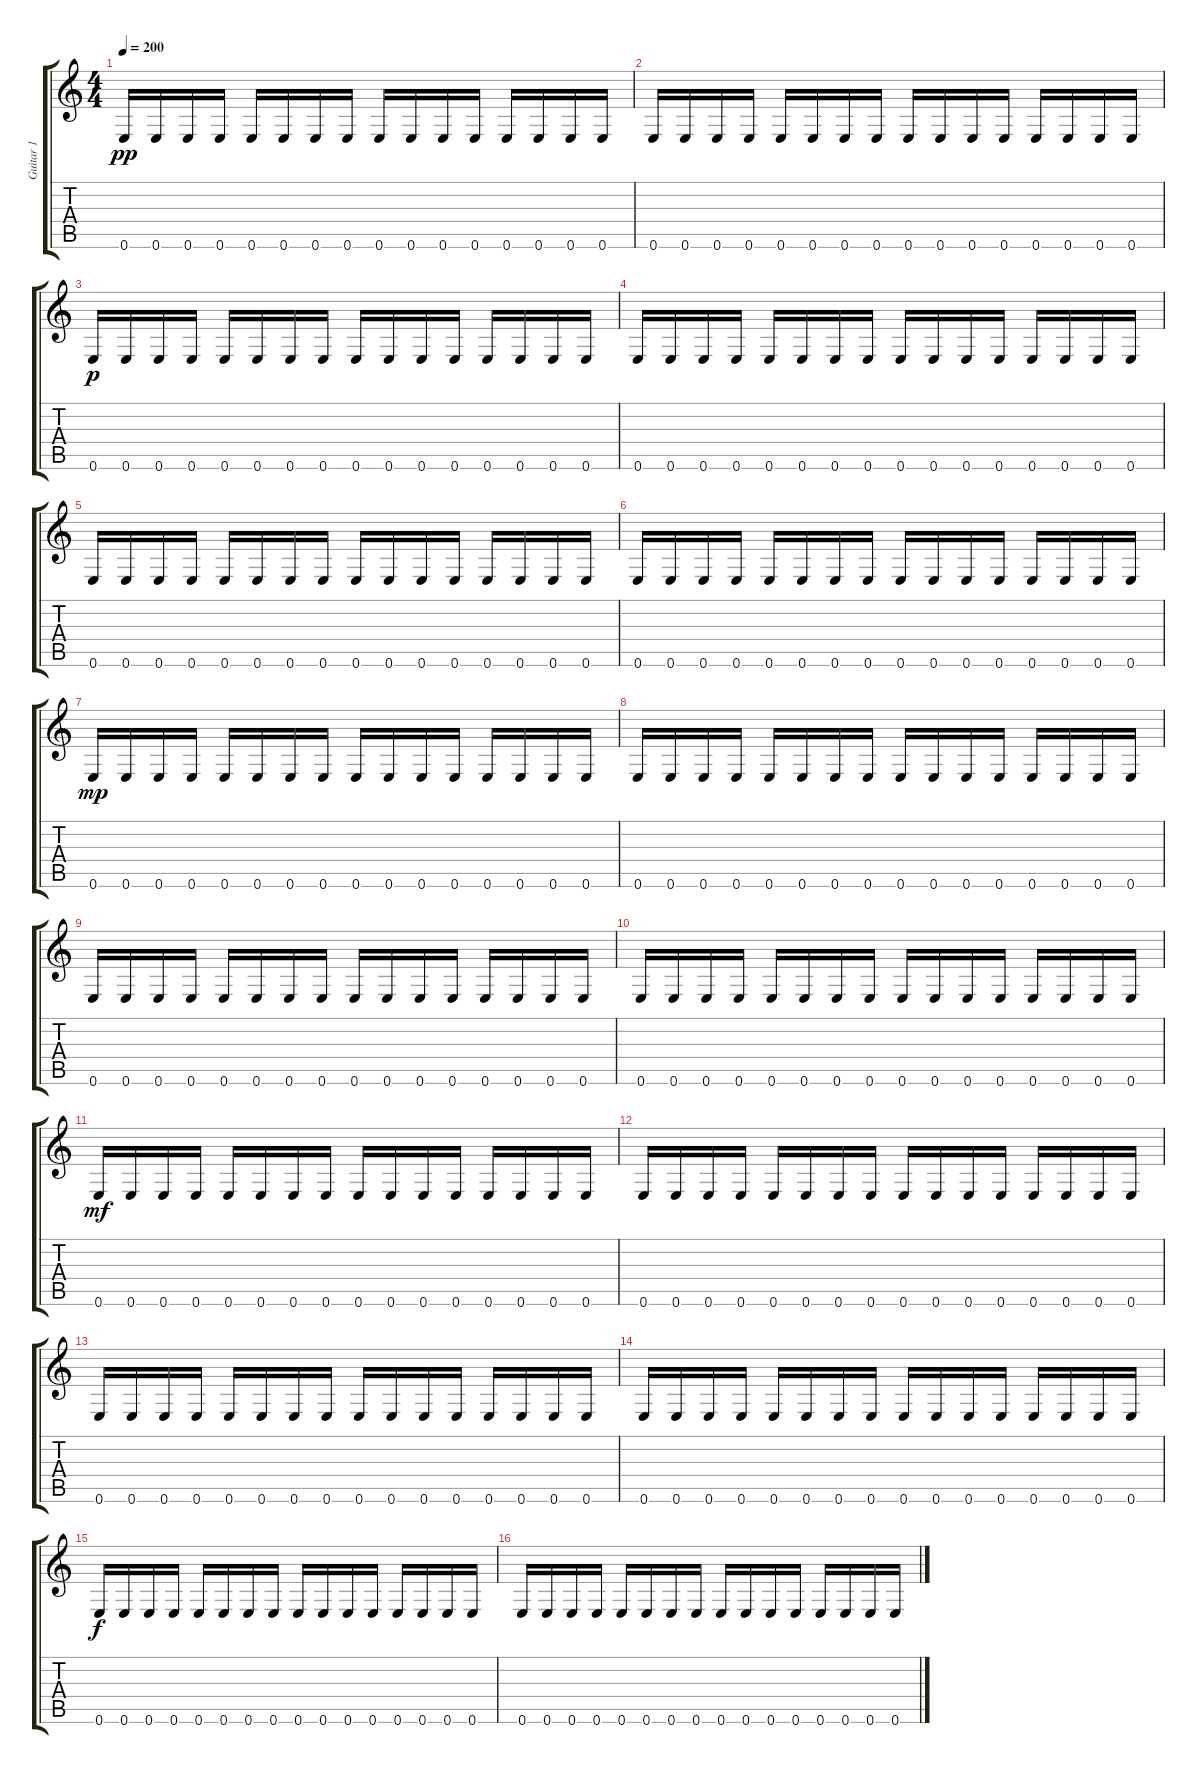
\track ("Guitar 1 " "Guitar 1 ") {instrument distortionguitar}
\staff {score tabs}
\tuning (E4 B3 G3 D3 A2 E2) {hide}
\ts (4 4)
\tempo 200
\clef g2
\ks c
0.6.16{dy pp instrument distortionguitar} 0.6.16 0.6.16 0.6.16 0.6.16 0.6.16 0.6.16 0.6.16 0.6.16 0.6.16 0.6.16 0.6.16 0.6.16 0.6.16 0.6.16 0.6.16 |
0.6.16 0.6.16 0.6.16 0.6.16 0.6.16 0.6.16 0.6.16 0.6.16 0.6.16 0.6.16 0.6.16 0.6.16 0.6.16 0.6.16 0.6.16 0.6.16 |
0.6.16{dy p} 0.6.16 0.6.16 0.6.16 0.6.16 0.6.16 0.6.16 0.6.16 0.6.16 0.6.16 0.6.16 0.6.16 0.6.16 0.6.16 0.6.16 0.6.16 |
0.6.16 0.6.16 0.6.16 0.6.16 0.6.16 0.6.16 0.6.16 0.6.16 0.6.16 0.6.16 0.6.16 0.6.16 0.6.16 0.6.16 0.6.16 0.6.16 |
0.6.16 0.6.16 0.6.16 0.6.16 0.6.16 0.6.16 0.6.16 0.6.16 0.6.16 0.6.16 0.6.16 0.6.16 0.6.16 0.6.16 0.6.16 0.6.16 |
0.6.16 0.6.16 0.6.16 0.6.16 0.6.16 0.6.16 0.6.16 0.6.16 0.6.16 0.6.16 0.6.16 0.6.16 0.6.16 0.6.16 0.6.16 0.6.16 |
0.6.16{dy mp} 0.6.16 0.6.16 0.6.16 0.6.16 0.6.16 0.6.16 0.6.16 0.6.16 0.6.16 0.6.16 0.6.16 0.6.16 0.6.16 0.6.16 0.6.16 |
0.6.16 0.6.16 0.6.16 0.6.16 0.6.16 0.6.16 0.6.16 0.6.16 0.6.16 0.6.16 0.6.16 0.6.16 0.6.16 0.6.16 0.6.16 0.6.16 |
0.6.16 0.6.16 0.6.16 0.6.16 0.6.16 0.6.16 0.6.16 0.6.16 0.6.16 0.6.16 0.6.16 0.6.16 0.6.16 0.6.16 0.6.16 0.6.16 |
0.6.16 0.6.16 0.6.16 0.6.16 0.6.16 0.6.16 0.6.16 0.6.16 0.6.16 0.6.16 0.6.16 0.6.16 0.6.16 0.6.16 0.6.16 0.6.16 |
0.6.16{dy mf} 0.6.16 0.6.16 0.6.16 0.6.16 0.6.16 0.6.16 0.6.16 0.6.16 0.6.16 0.6.16 0.6.16 0.6.16 0.6.16 0.6.16 0.6.16 |
0.6.16 0.6.16 0.6.16 0.6.16 0.6.16 0.6.16 0.6.16 0.6.16 0.6.16 0.6.16 0.6.16 0.6.16 0.6.16 0.6.16 0.6.16 0.6.16 |
0.6.16 0.6.16 0.6.16 0.6.16 0.6.16 0.6.16 0.6.16 0.6.16 0.6.16 0.6.16 0.6.16 0.6.16 0.6.16 0.6.16 0.6.16 0.6.16 |
0.6.16 0.6.16 0.6.16 0.6.16 0.6.16 0.6.16 0.6.16 0.6.16 0.6.16 0.6.16 0.6.16 0.6.16 0.6.16 0.6.16 0.6.16 0.6.16 |
0.6.16{dy f} 0.6.16 0.6.16 0.6.16 0.6.16 0.6.16 0.6.16 0.6.16 0.6.16 0.6.16 0.6.16 0.6.16 0.6.16 0.6.16 0.6.16 0.6.16 |
0.6.16 0.6.16 0.6.16 0.6.16 0.6.16 0.6.16 0.6.16 0.6.16 0.6.16 0.6.16 0.6.16 0.6.16 0.6.16 0.6.16 0.6.16 0.6.16
